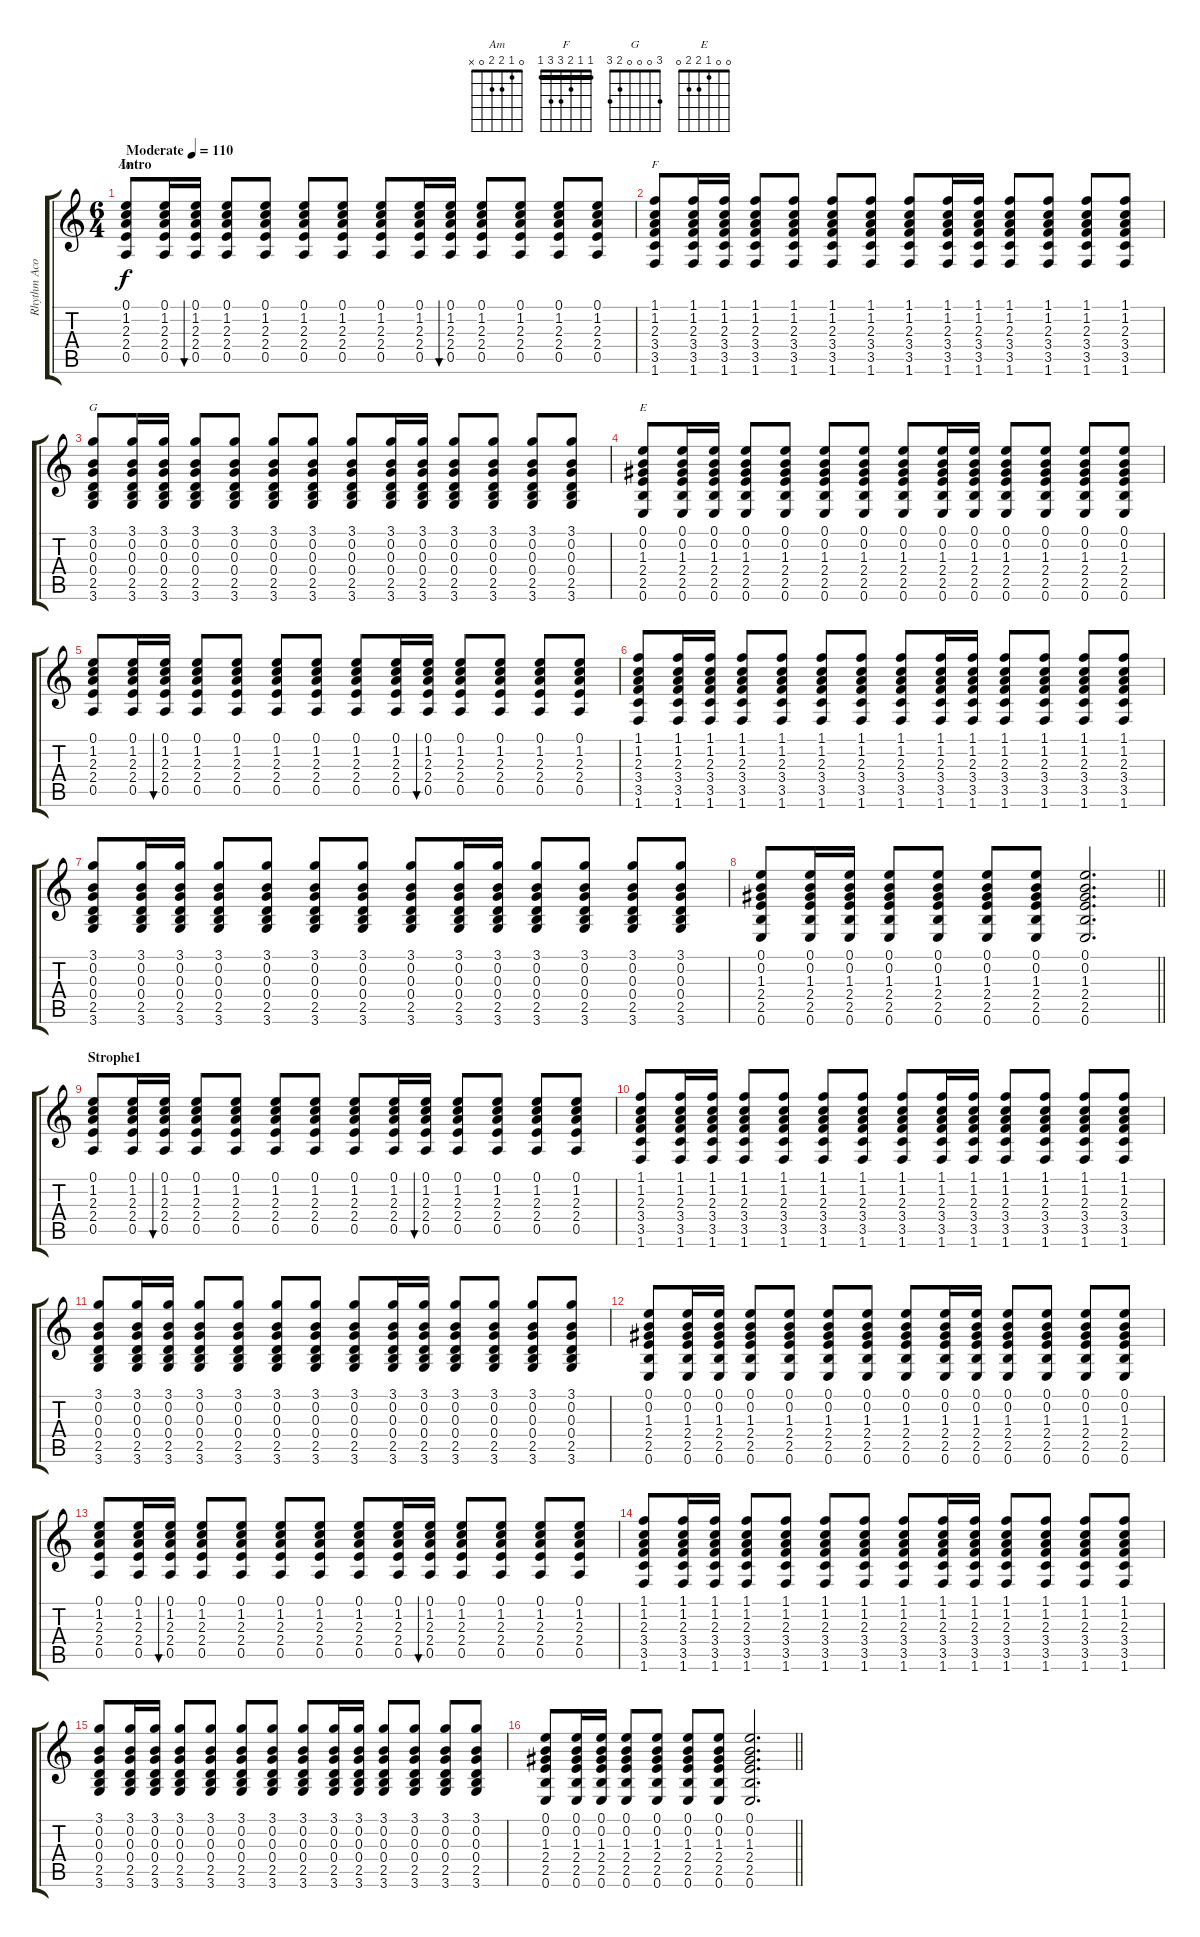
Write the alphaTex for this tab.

\track ("Rhythm Acoustic" "Rhythm Aco") {instrument acousticguitarnylon}
\staff {score tabs}
\tuning (E4 B3 G3 D3 A2 E2) {hide}
\chord ("Am" 0 1 2 2 0 x)
\chord ("F" 1 1 2 3 3 1) {barre 1}
\chord ("G" 3 0 0 0 2 3)
\chord ("E" 0 0 1 2 2 0)
\ts (6 4)
\section ("" "Intro")
\tempo (110 "Moderate")
\clef g2
\ks c
(0.1 1.2 2.3 2.4 0.5).8{ch "Am" dy f instrument acousticguitarnylon} (0.1 1.2 2.3 2.4 0.5).16 (0.1 1.2 2.3 2.4 0.5).16{bu 60} (0.1 1.2 2.3 2.4 0.5).8 (0.1 1.2 2.3 2.4 0.5).8 (0.1 1.2 2.3 2.4 0.5).8 (0.1 1.2 2.3 2.4 0.5).8 (0.1 1.2 2.3 2.4 0.5).8 (0.1 1.2 2.3 2.4 0.5).16 (0.1 1.2 2.3 2.4 0.5).16{bu 60} (0.1 1.2 2.3 2.4 0.5).8 (0.1 1.2 2.3 2.4 0.5).8 (0.1 1.2 2.3 2.4 0.5).8 (0.1 1.2 2.3 2.4 0.5).8 |
(1.1 1.2 2.3 3.4 3.5 1.6).8{ch "F"} (1.1 1.2 2.3 3.4 3.5 1.6).16 (1.1 1.2 2.3 3.4 3.5 1.6).16 (1.1 1.2 2.3 3.4 3.5 1.6).8 (1.1 1.2 2.3 3.4 3.5 1.6).8 (1.1 1.2 2.3 3.4 3.5 1.6).8 (1.1 1.2 2.3 3.4 3.5 1.6).8 (1.1 1.2 2.3 3.4 3.5 1.6).8 (1.1 1.2 2.3 3.4 3.5 1.6).16 (1.1 1.2 2.3 3.4 3.5 1.6).16 (1.1 1.2 2.3 3.4 3.5 1.6).8 (1.1 1.2 2.3 3.4 3.5 1.6).8 (1.1 1.2 2.3 3.4 3.5 1.6).8 (1.1 1.2 2.3 3.4 3.5 1.6).8 |
(3.1 0.2 0.3 0.4 2.5 3.6).8{ch "G"} (3.1 0.2 0.3 0.4 2.5 3.6).16 (3.1 0.2 0.3 0.4 2.5 3.6).16 (3.1 0.2 0.3 0.4 2.5 3.6).8 (3.1 0.2 0.3 0.4 2.5 3.6).8 (3.1 0.2 0.3 0.4 2.5 3.6).8 (3.1 0.2 0.3 0.4 2.5 3.6).8 (3.1 0.2 0.3 0.4 2.5 3.6).8 (3.1 0.2 0.3 0.4 2.5 3.6).16 (3.1 0.2 0.3 0.4 2.5 3.6).16 (3.1 0.2 0.3 0.4 2.5 3.6).8 (3.1 0.2 0.3 0.4 2.5 3.6).8 (3.1 0.2 0.3 0.4 2.5 3.6).8 (3.1 0.2 0.3 0.4 2.5 3.6).8 |
(0.1 0.2 1.3 2.4 2.5 0.6).8{ch "E"} (0.1 0.2 1.3 2.4 2.5 0.6).16 (0.1 0.2 1.3 2.4 2.5 0.6).16 (0.1 0.2 1.3 2.4 2.5 0.6).8 (0.1 0.2 1.3 2.4 2.5 0.6).8 (0.1 0.2 1.3 2.4 2.5 0.6).8 (0.1 0.2 1.3 2.4 2.5 0.6).8 (0.1 0.2 1.3 2.4 2.5 0.6).8 (0.1 0.2 1.3 2.4 2.5 0.6).16 (0.1 0.2 1.3 2.4 2.5 0.6).16 (0.1 0.2 1.3 2.4 2.5 0.6).8 (0.1 0.2 1.3 2.4 2.5 0.6).8 (0.1 0.2 1.3 2.4 2.5 0.6).8 (0.1 0.2 1.3 2.4 2.5 0.6).8 |
(0.1 1.2 2.3 2.4 0.5).8 (0.1 1.2 2.3 2.4 0.5).16 (0.1 1.2 2.3 2.4 0.5).16{bu 60} (0.1 1.2 2.3 2.4 0.5).8 (0.1 1.2 2.3 2.4 0.5).8 (0.1 1.2 2.3 2.4 0.5).8 (0.1 1.2 2.3 2.4 0.5).8 (0.1 1.2 2.3 2.4 0.5).8 (0.1 1.2 2.3 2.4 0.5).16 (0.1 1.2 2.3 2.4 0.5).16{bu 60} (0.1 1.2 2.3 2.4 0.5).8 (0.1 1.2 2.3 2.4 0.5).8 (0.1 1.2 2.3 2.4 0.5).8 (0.1 1.2 2.3 2.4 0.5).8 |
(1.1 1.2 2.3 3.4 3.5 1.6).8 (1.1 1.2 2.3 3.4 3.5 1.6).16 (1.1 1.2 2.3 3.4 3.5 1.6).16 (1.1 1.2 2.3 3.4 3.5 1.6).8 (1.1 1.2 2.3 3.4 3.5 1.6).8 (1.1 1.2 2.3 3.4 3.5 1.6).8 (1.1 1.2 2.3 3.4 3.5 1.6).8 (1.1 1.2 2.3 3.4 3.5 1.6).8 (1.1 1.2 2.3 3.4 3.5 1.6).16 (1.1 1.2 2.3 3.4 3.5 1.6).16 (1.1 1.2 2.3 3.4 3.5 1.6).8 (1.1 1.2 2.3 3.4 3.5 1.6).8 (1.1 1.2 2.3 3.4 3.5 1.6).8 (1.1 1.2 2.3 3.4 3.5 1.6).8 |
(3.1 0.2 0.3 0.4 2.5 3.6).8 (3.1 0.2 0.3 0.4 2.5 3.6).16 (3.1 0.2 0.3 0.4 2.5 3.6).16 (3.1 0.2 0.3 0.4 2.5 3.6).8 (3.1 0.2 0.3 0.4 2.5 3.6).8 (3.1 0.2 0.3 0.4 2.5 3.6).8 (3.1 0.2 0.3 0.4 2.5 3.6).8 (3.1 0.2 0.3 0.4 2.5 3.6).8 (3.1 0.2 0.3 0.4 2.5 3.6).16 (3.1 0.2 0.3 0.4 2.5 3.6).16 (3.1 0.2 0.3 0.4 2.5 3.6).8 (3.1 0.2 0.3 0.4 2.5 3.6).8 (3.1 0.2 0.3 0.4 2.5 3.6).8 (3.1 0.2 0.3 0.4 2.5 3.6).8 |
\barLineRight lightlight
(0.1 0.2 1.3 2.4 2.5 0.6).8 (0.1 0.2 1.3 2.4 2.5 0.6).16 (0.1 0.2 1.3 2.4 2.5 0.6).16 (0.1 0.2 1.3 2.4 2.5 0.6).8 (0.1 0.2 1.3 2.4 2.5 0.6).8 (0.1 0.2 1.3 2.4 2.5 0.6).8 (0.1 0.2 1.3 2.4 2.5 0.6).8 (0.1 0.2 1.3 2.4 2.5 0.6).2{d} |
\section ("" "Strophe1")
(0.1 1.2 2.3 2.4 0.5).8 (0.1 1.2 2.3 2.4 0.5).16 (0.1 1.2 2.3 2.4 0.5).16{bu 60} (0.1 1.2 2.3 2.4 0.5).8 (0.1 1.2 2.3 2.4 0.5).8 (0.1 1.2 2.3 2.4 0.5).8 (0.1 1.2 2.3 2.4 0.5).8 (0.1 1.2 2.3 2.4 0.5).8 (0.1 1.2 2.3 2.4 0.5).16 (0.1 1.2 2.3 2.4 0.5).16{bu 60} (0.1 1.2 2.3 2.4 0.5).8 (0.1 1.2 2.3 2.4 0.5).8 (0.1 1.2 2.3 2.4 0.5).8 (0.1 1.2 2.3 2.4 0.5).8 |
(1.1 1.2 2.3 3.4 3.5 1.6).8 (1.1 1.2 2.3 3.4 3.5 1.6).16 (1.1 1.2 2.3 3.4 3.5 1.6).16 (1.1 1.2 2.3 3.4 3.5 1.6).8 (1.1 1.2 2.3 3.4 3.5 1.6).8 (1.1 1.2 2.3 3.4 3.5 1.6).8 (1.1 1.2 2.3 3.4 3.5 1.6).8 (1.1 1.2 2.3 3.4 3.5 1.6).8 (1.1 1.2 2.3 3.4 3.5 1.6).16 (1.1 1.2 2.3 3.4 3.5 1.6).16 (1.1 1.2 2.3 3.4 3.5 1.6).8 (1.1 1.2 2.3 3.4 3.5 1.6).8 (1.1 1.2 2.3 3.4 3.5 1.6).8 (1.1 1.2 2.3 3.4 3.5 1.6).8 |
(3.1 0.2 0.3 0.4 2.5 3.6).8 (3.1 0.2 0.3 0.4 2.5 3.6).16 (3.1 0.2 0.3 0.4 2.5 3.6).16 (3.1 0.2 0.3 0.4 2.5 3.6).8 (3.1 0.2 0.3 0.4 2.5 3.6).8 (3.1 0.2 0.3 0.4 2.5 3.6).8 (3.1 0.2 0.3 0.4 2.5 3.6).8 (3.1 0.2 0.3 0.4 2.5 3.6).8 (3.1 0.2 0.3 0.4 2.5 3.6).16 (3.1 0.2 0.3 0.4 2.5 3.6).16 (3.1 0.2 0.3 0.4 2.5 3.6).8 (3.1 0.2 0.3 0.4 2.5 3.6).8 (3.1 0.2 0.3 0.4 2.5 3.6).8 (3.1 0.2 0.3 0.4 2.5 3.6).8 |
(0.1 0.2 1.3 2.4 2.5 0.6).8 (0.1 0.2 1.3 2.4 2.5 0.6).16 (0.1 0.2 1.3 2.4 2.5 0.6).16 (0.1 0.2 1.3 2.4 2.5 0.6).8 (0.1 0.2 1.3 2.4 2.5 0.6).8 (0.1 0.2 1.3 2.4 2.5 0.6).8 (0.1 0.2 1.3 2.4 2.5 0.6).8 (0.1 0.2 1.3 2.4 2.5 0.6).8 (0.1 0.2 1.3 2.4 2.5 0.6).16 (0.1 0.2 1.3 2.4 2.5 0.6).16 (0.1 0.2 1.3 2.4 2.5 0.6).8 (0.1 0.2 1.3 2.4 2.5 0.6).8 (0.1 0.2 1.3 2.4 2.5 0.6).8 (0.1 0.2 1.3 2.4 2.5 0.6).8 |
(0.1 1.2 2.3 2.4 0.5).8 (0.1 1.2 2.3 2.4 0.5).16 (0.1 1.2 2.3 2.4 0.5).16{bu 60} (0.1 1.2 2.3 2.4 0.5).8 (0.1 1.2 2.3 2.4 0.5).8 (0.1 1.2 2.3 2.4 0.5).8 (0.1 1.2 2.3 2.4 0.5).8 (0.1 1.2 2.3 2.4 0.5).8 (0.1 1.2 2.3 2.4 0.5).16 (0.1 1.2 2.3 2.4 0.5).16{bu 60} (0.1 1.2 2.3 2.4 0.5).8 (0.1 1.2 2.3 2.4 0.5).8 (0.1 1.2 2.3 2.4 0.5).8 (0.1 1.2 2.3 2.4 0.5).8 |
(1.1 1.2 2.3 3.4 3.5 1.6).8 (1.1 1.2 2.3 3.4 3.5 1.6).16 (1.1 1.2 2.3 3.4 3.5 1.6).16 (1.1 1.2 2.3 3.4 3.5 1.6).8 (1.1 1.2 2.3 3.4 3.5 1.6).8 (1.1 1.2 2.3 3.4 3.5 1.6).8 (1.1 1.2 2.3 3.4 3.5 1.6).8 (1.1 1.2 2.3 3.4 3.5 1.6).8 (1.1 1.2 2.3 3.4 3.5 1.6).16 (1.1 1.2 2.3 3.4 3.5 1.6).16 (1.1 1.2 2.3 3.4 3.5 1.6).8 (1.1 1.2 2.3 3.4 3.5 1.6).8 (1.1 1.2 2.3 3.4 3.5 1.6).8 (1.1 1.2 2.3 3.4 3.5 1.6).8 |
(3.1 0.2 0.3 0.4 2.5 3.6).8 (3.1 0.2 0.3 0.4 2.5 3.6).16 (3.1 0.2 0.3 0.4 2.5 3.6).16 (3.1 0.2 0.3 0.4 2.5 3.6).8 (3.1 0.2 0.3 0.4 2.5 3.6).8 (3.1 0.2 0.3 0.4 2.5 3.6).8 (3.1 0.2 0.3 0.4 2.5 3.6).8 (3.1 0.2 0.3 0.4 2.5 3.6).8 (3.1 0.2 0.3 0.4 2.5 3.6).16 (3.1 0.2 0.3 0.4 2.5 3.6).16 (3.1 0.2 0.3 0.4 2.5 3.6).8 (3.1 0.2 0.3 0.4 2.5 3.6).8 (3.1 0.2 0.3 0.4 2.5 3.6).8 (3.1 0.2 0.3 0.4 2.5 3.6).8 |
\barLineRight lightlight
(0.1 0.2 1.3 2.4 2.5 0.6).8 (0.1 0.2 1.3 2.4 2.5 0.6).16 (0.1 0.2 1.3 2.4 2.5 0.6).16 (0.1 0.2 1.3 2.4 2.5 0.6).8 (0.1 0.2 1.3 2.4 2.5 0.6).8 (0.1 0.2 1.3 2.4 2.5 0.6).8 (0.1 0.2 1.3 2.4 2.5 0.6).8 (0.1 0.2 1.3 2.4 2.5 0.6).2{d}
